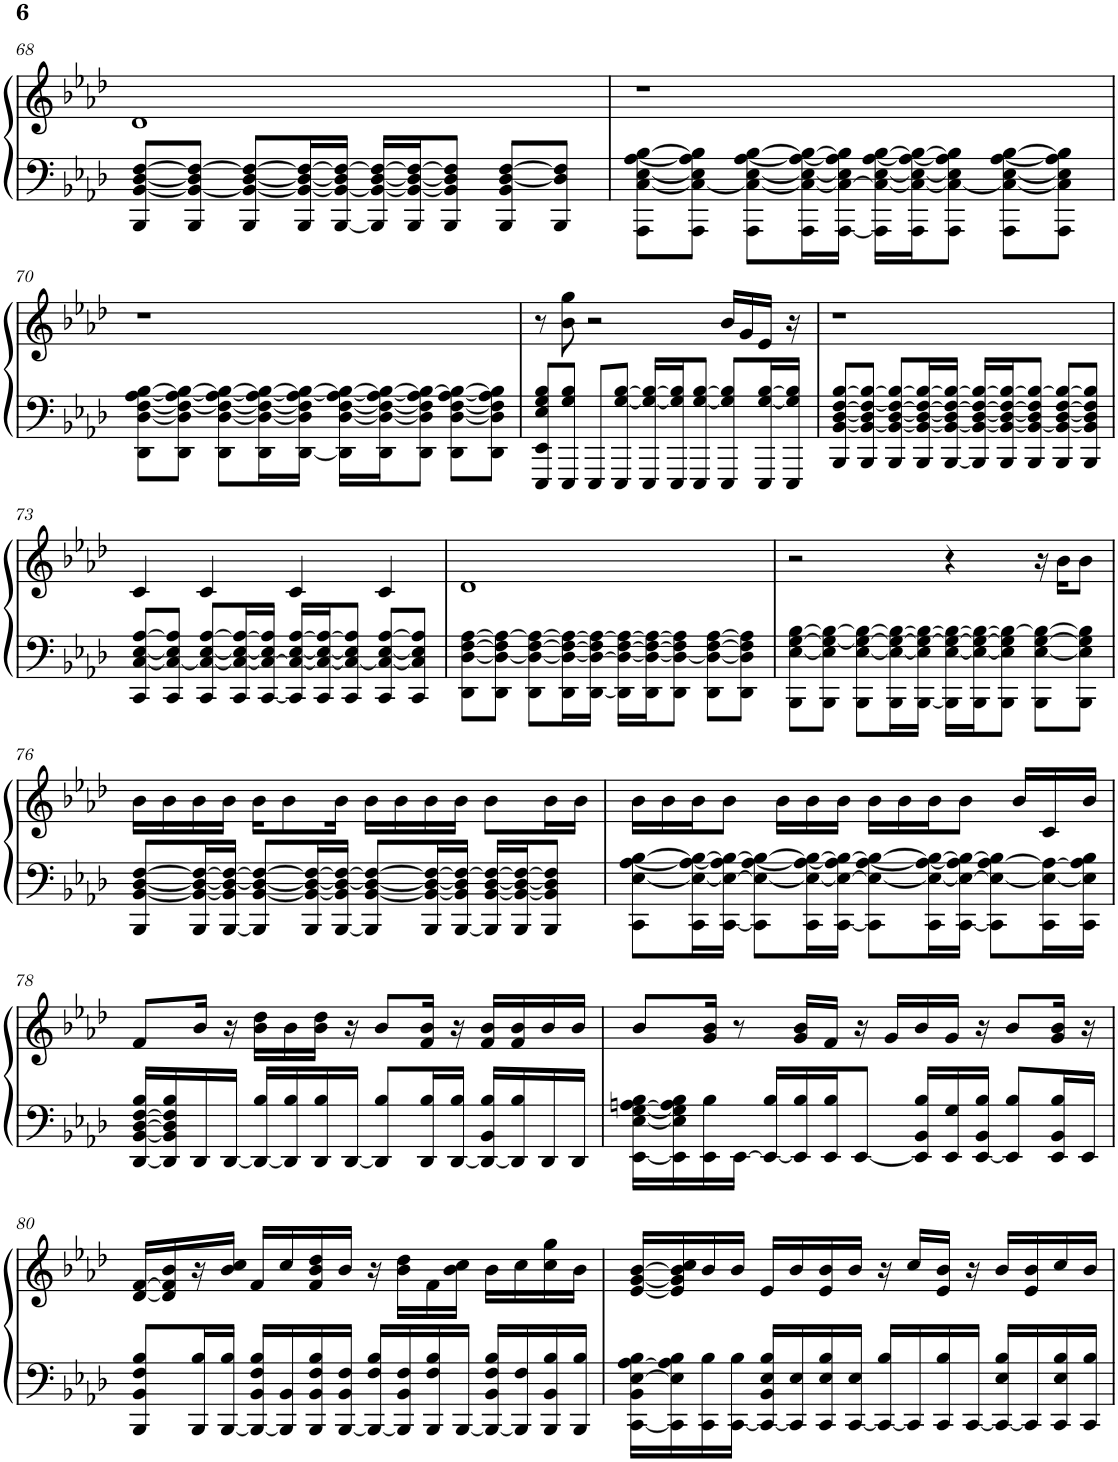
**kern	**kern
*part1	*part1
*staff2	*staff1
*I"Piano	*
*I'Pno	*
!!LO:PB:g=z
*clefF4	*clefG2
*k[b-e-a-d-]	*k[b-e-a-d-]
*A-:	*A-:
*M4/4	*M4/4
=68	=68
8BBB-/ [8BB-/ [8D-/ [8F/L	1d-
8BBB-/ 8BB-/_ 8D-/] 8F/_J	.
8BBB-/ 8BB-/_ [8D-/ 8F/_L	.
16BBB-/ 16BB-/_ 16D-/_ 16F/_L	.
[16BBB-/ 16BB-/_ 16D-/] 16F/_JJ	.
16BBB-/] 16BB-/_ [16D-/ 16F/_LL	.
16BBB-/ 16BB-/_ 16D-/_ 16F/_J	.
8BBB-/ 8BB-/] 8D-/] 8F/]J	.
8BBB-/ 8BB-/ [8D-/ [8F/L	.
8BBB-/ 8D-/] 8F/]J	.
=69	=69
8AAA-\ [8C\ [8E-\ [8A-\ [8B-\L	1r
8AAA-\ 8C\_ 8E-\] 8A-\] 8B-\]J	.
8AAA-\ 8C\_ [8E-\ [8A-\ [8B-\L	.
16AAA-\ 16C\_ 16E-\_ 16A-\_ 16B-\_L	.
[16AAA-\ 16C\_ 16E-\] 16A-\] 16B-\]JJ	.
16AAA-\] 16C\_ [16E-\ [16A-\ [16B-\LL	.
16AAA-\ 16C\_ 16E-\_ 16A-\_ 16B-\_J	.
8AAA-\ 8C\_ 8E-\] 8A-\] 8B-\]J	.
8AAA-\ 8C\_ [8E-\ [8A-\ [8B-\L	.
8AAA-\ 8C\] 8E-\] 8A-\] 8B-\]J	.
!!LO:LB:g=z
=70	=70
8DD-\ [8D-\ [8F\ [8A-\ [8B-\L	1r
8DD-\ 8D-\] 8F\_ 8A-\_ 8B-\_J	.
8DD-\ [8D-\ 8F\_ 8A-\_ 8B-\_L	.
16DD-\ 16D-\_ 16F\_ 16A-\_ 16B-\_L	.
[16DD-\ 16D-\] 16F\] 16A-\_ 16B-\_JJ	.
16DD-\] [16D-\ [16F\ 16A-\_ 16B-\_LL	.
16DD-\ 16D-\_ 16F\_ 16A-\_ 16B-\_J	.
8DD-\ 8D-\] 8F\] 8A-\] 8B-\_J	.
8DD-\ [8D-\ [8F\ [8A-\ 8B-\_L	.
8DD-\ 8D-\] 8F\] 8A-\] 8B-\]J	.
=71	=71
8EEE-/ 8EE-/ 8E-/ 8G/ 8B-/L	8r
8EEE-/ 8G/ 8B-/J	8b-\ 8gg\
8EEE-/L	2r
8EEE-/ [8G/ [8B-/J	.
16EEE-/ 16G/_ 16B-/_LL	.
16EEE-/ 16G/] 16B-/]J	.
8EEE-/ [8G/ [8B-/J	.
8EEE-/ 8G/] 8B-/]L	16b-/LL
.	16g/
16EEE-/ [16G/ [16B-/L	16e-/JJ
16EEE-/ 16G/] 16B-/]JJ	16r
=72	=72
8BBB-/ [8BB-/ [8D-/ [8F/ [8B-/L	1r
8BBB-/ 8BB-/_ 8D-/] 8F/_ 8B-/_J	.
8BBB-/ 8BB-/_ [8D-/ 8F/_ 8B-/_L	.
16BBB-/ 16BB-/_ 16D-/_ 16F/_ 16B-/_L	.
[16BBB-/ 16BB-/_ 16D-/] 16F/_ 16B-/_JJ	.
16BBB-/] 16BB-/_ [16D-/ 16F/_ 16B-/_LL	.
16BBB-/ 16BB-/_ 16D-/_ 16F/_ 16B-/_J	.
8BBB-/ 8BB-/_ 8D-/] 8F/] 8B-/_J	.
8BBB-/ 8BB-/_ [8D-/ [8F/ 8B-/_L	.
8BBB-/ 8BB-/] 8D-/] 8F/] 8B-/]J	.
!!LO:LB:g=z
=73	=73
8CC/ [8C/ [8E-/ [8A-/L	4c/
8CC/ 8C/_ 8E-/] 8A-/]J	.
8CC/ 8C/_ [8E-/ [8A-/L	4c/
16CC/ 16C/_ 16E-/_ 16A-/_L	.
[16CC/ 16C/_ 16E-/] 16A-/]JJ	.
16CC/] 16C/_ [16E-/ [16A-/LL	4c/
16CC/ 16C/_ 16E-/_ 16A-/_J	.
8CC/ 8C/_ 8E-/] 8A-/]J	.
8CC/ 8C/_ [8E-/ [8A-/L	4c/
8CC/ 8C/] 8E-/] 8A-/]J	.
=74	=74
8DD-\ [8D-\ [8F\ [8A-\L	1d-
8DD-\ 8D-\_ 8F\] 8A-\_J	.
8DD-\ 8D-\_ [8F\ 8A-\_L	.
16DD-\ 16D-\_ 16F\_ 16A-\_L	.
[16DD-\ 16D-\_ 16F\] 16A-\_JJ	.
16DD-\] 16D-\_ [16F\ 16A-\_LL	.
16DD-\ 16D-\_ 16F\_ 16A-\_J	.
8DD-\ 8D-\_ 8F\] 8A-\]J	.
8DD-\ 8D-\_ [8F\ [8A-\L	.
8DD-\ 8D-\] 8F\] 8A-\]J	.
=75	=75
8BBB-\ [8E-\ [8G\ [8B-\L	2r
8BBB-\ 8E-\] 8G\_ 8B-\_J	.
8BBB-\ [8E-\ 8G\_ 8B-\_L	.
16BBB-\ 16E-\_ 16G\_ 16B-\_L	.
[16BBB-\ 16E-\] 16G\_ 16B-\_JJ	.
16BBB-\] [16E-\ 16G\_ 16B-\_LL	4r
16BBB-\ 16E-\_ 16G\_ 16B-\_J	.
8BBB-\ 8E-\] 8G\] 8B-\_J	.
8BBB-\ [8E-\ [8G\ 8B-\_L	16r
.	16b-\KL
8BBB-\ 8E-\] 8G\] 8B-\]J	8b-\J
!!LO:LB:g=z
=76	=76
8BBB-/ [8BB-/ [8D-/ [8F/L	16b-\LL
.	16b-\
16BBB-/ 16BB-/_ 16D-/_ 16F/_L	16b-\
[16BBB-/ 16BB-/] 16D-/_ 16F/_JJ	16b-\JJ
8BBB-/] [8BB-/ 8D-/_ 8F/_L	16b-\KL
.	8b-\
16BBB-/ 16BB-/_ 16D-/_ 16F/_L	.
[16BBB-/ 16BB-/] 16D-/_ 16F/_JJ	16b-\Jk
8BBB-/] [8BB-/ 8D-/_ 8F/_L	16b-\LL
.	16b-\
16BBB-/ 16BB-/_ 16D-/_ 16F/_L	16b-\
[16BBB-/ 16BB-/] 16D-/] 16F/_JJ	16b-\JJ
16BBB-/] [16BB-/ [16D-/ 16F/_LL	8b-\L
16BBB-/ 16BB-/_ 16D-/_ 16F/_J	.
8BBB-/ 8BB-/] 8D-/] 8F/]J	16b-\L
.	16b-\JJ
=77	=77
8CC\ [8E-\ [8A-\ [8B-\L	16b-\LL
.	16b-\
16CC\ 16E-\_ 16A-\_ 16B-\_L	16b-\J
[16CC\ 16E-\_ 16A-\] 16B-\_JJ	8b-\J
8CC\] 8E-\_ [8A-\ 8B-\_L	.
.	16b-\LL
16CC\ 16E-\_ 16A-\_ 16B-\_L	16b-\
[16CC\ 16E-\_ 16A-\] 16B-\_JJ	16b-\JJ
8CC\] 8E-\_ [8A-\ 8B-\_L	16b-\LL
.	16b-\
16CC\ 16E-\_ 16A-\_ 16B-\_L	16b-\J
[16CC\ 16E-\_ 16A-\] 16B-\_JJ	8b-\J
8CC\] 8E-\_ [8A-\ 8B-\]L	.
.	16b-/LL
16CC\ 16E-\_ 16A-\_L	16c/
16CC\ 16E-\] 16A-\] 16B-\JJ	16b-/JJ
!!LO:LB:g=z
=78	=78
[16DD-/ [16BB-/ [16D-/ [16F/ 16B-/LL	8f/L
16DD-/] 16BB-/] 16D-/] 16F/] 16B-/	.
16DD-/	16b-/Jk
[16DD-/JJ	16r
16DD-/_ 16B-/LL	16b-\ 16dd-\LL
16DD-/] 16B-/	16b-\
16DD-/ 16B-/	16b-\ 16dd-\JJ
[16DD-/JJ	16r
8DD-/] 8B-/L	8b-/L
16DD-/ 16B-/L	16f/ 16b-/Jk
[16DD-/ 16B-/JJ	16r
16DD-/_ 16BB-/ 16B-/LL	16f/ 16b-/LL
16DD-/] 16B-/	16f/ 16b-/
16DD-/	16b-/
16DD-/JJ	16b-/JJ
=79	=79
[16EE-\ [16E-\ [16G\ [16An\ 16B-\LL	8b-/L
16EE-\] 16E-\] 16G\] 16A\] 16B-\	.
16EE-\ 16B-\	16g/ 16b-/Jk
[16EE-\JJ	8r
16EE-/_ 16B-/LL	.
16EE-/] 16B-/	16g/ 16b-/LL
16EE-/ 16B-/J	16f/JJ
[8EE-/J	16r
.	16g/LL
16EE-/] 16BB-/ 16B-/LL	16b-/
16EE-/ 16G/	16g/JJ
[16EE-/ 16BB-/ 16B-/JJ	16r
8EE-/] 8B-/L	8b-/L
16EE-/ 16BB-/ 16B-/L	16g/ 16b-/Jk
16EE-/JJ	16r
!!LO:LB:g=z
=80	=80
8BBB-/ 8BB-/ 8F/ 8B-/L	[16d-/ [16f/LL
.	16d-/] 16f/] 16b-/
16BBB-/ 16B-/L	16r
[16BBB-/ 16B-/JJ	16b-/ 16cc/JJ
16BBB-/_ 16BB-/ 16F/ 16B-/LL	16f/LL
16BBB-/] 16BB-/	16cc/
16BBB-/ 16BB-/ 16F/ 16B-/	16f/ 16b-/ 16dd-/
[16BBB-/ 16BB-/ 16F/JJ	16b-/JJ
16BBB-/_ 16F/ 16B-/LL	16r
16BBB-/] 16BB-/ 16F/	16b-\ 16dd-\LL
16BBB-/ 16F/ 16B-/	16f\
[16BBB-/JJ	16b-\ 16cc\JJ
16BBB-/_ 16BB-/ 16F/ 16B-/LL	16b-\LL
16BBB-/] 16F/	16cc\
16BBB-/ 16BB-/ 16B-/	16cc\ 16gg\
16BBB-/ 16B-/JJ	16b-\JJ
=81	=81
[16CC\ 16BB-\ [16E-\ [16A-\ 16B-\LL	[16e-/ [16g/ [16b-/LL
16CC\] 16E-\] 16A-\] 16B-\	16e-/] 16g/] 16b-/] 16cc/
16CC\ 16B-\	16b-/
[16CC\ 16B-\JJ	16b-/JJ
16CC/_ 16BB-/ 16E-/ 16B-/LL	16e-/LL
16CC/] 16E-/	16b-/
16CC/ 16E-/ 16B-/	16e-/ 16b-/
[16CC/ 16E-/JJ	16b-/JJ
16CC/_ 16B-/LL	16r
16CC/]	16cc/LL
16CC/ 16B-/	16e-/ 16b-/JJ
[16CC/JJ	16r
16CC/_ 16E-/ 16B-/LL	16b-/LL
16CC/]	16e-/ 16b-/
16CC/ 16E-/ 16B-/	16cc/
16CC/ 16B-/JJ	16b-/JJ
=	=
*-	*-
